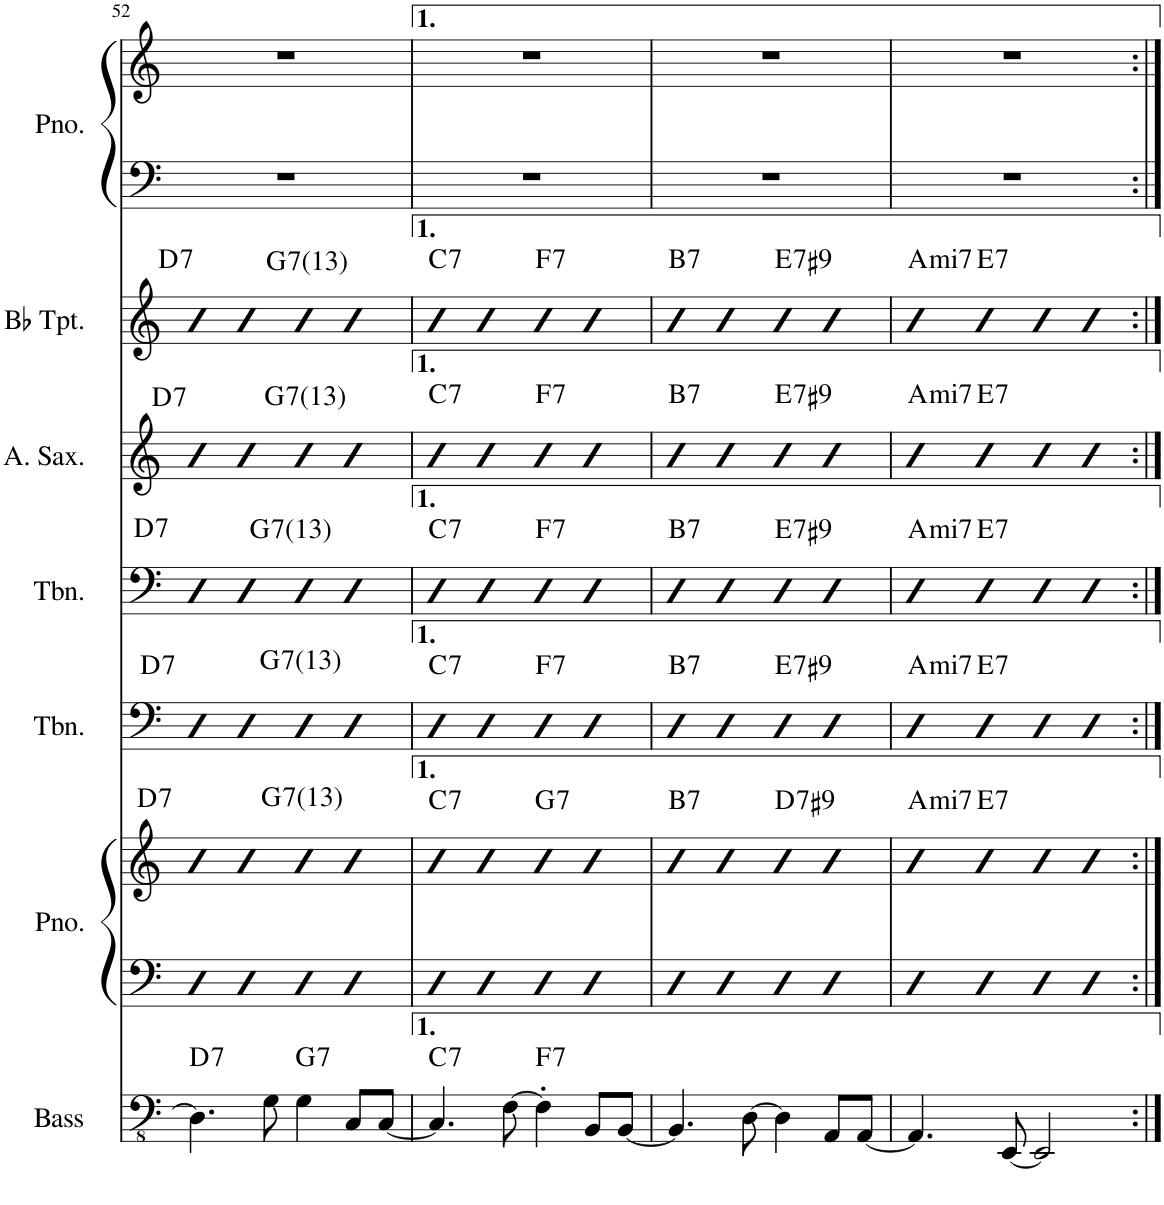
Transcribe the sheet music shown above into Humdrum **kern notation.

**kern	**harte	**kern	**kern	**harte	**kern	**harte	**kern	**harte	**kern	**harte	**kern	**harte	**kern	**kern
*part7	*part7	*part6	*part6	*part6	*part5	*part5	*part4	*part4	*part3	*part3	*part2	*part2	*part1	*part1
*staff9	*	*staff8	*staff7	*	*staff6	*	*staff5	*	*staff4	*	*staff3	*	*staff2	*staff1
*I"Acoustic Bass w/horns	*	*I"Piano	*	*	*I"Trombone 2	*	*I"Trombone	*	*I"Alto Saxophone	*	*I"Bb Trumpet	*	*I"Piano	*
*I'Bass	*	*I'Pno.	*	*	*I'Tbn.	*	*I'Tbn.	*	*I'A. Sax.	*	*I'Bb Tpt.	*	*I'Pno.	*
!!LO:PB:g=z
*clefFv4	*	*clefF4	*clefG2	*	*clefF4	*	*clefF4	*	*clefG2	*	*clefG2	*	*clefF4	*clefG2
*	*	*	*	*	*	*	*	*	*ITrd5c9	*	*ITrd1c2	*	*	*
*k[]	*	*k[]	*k[]	*	*k[]	*	*k[]	*	*k[]	*	*k[]	*	*k[]	*k[]
*M4/4	*	*M4/4	*M4/4	*	*M4/4	*	*M4/4	*	*M4/4	*	*M4/4	*	*M4/4	*M4/4
=52	=52	=52	=52	=52	=52	=52	=52	=52	=52	=52	=52	=52	=52	=52
!	!LO:H:kt=7	!	!	!LO:H:kt=7	!	!LO:H:kt=7	!	!LO:H:kt=7	!	!LO:H:kt=7	!	!LO:H:kt=7	!	!
4.DD\]	D:7	4D	4b	D:7	4D	D:7	4D	D:7	4b	D:7	4b	D:7	1r	1r
.	.	4D	4b	.	4D	.	4D	.	4b	.	4b	.	.	.
8GG\	.	.	.	.	.	.	.	.	.	.	.	.	.	.
!	!LO:H:kt=7	!	!	!LO:H:kt=7	!	!LO:H:kt=7	!	!LO:H:kt=7	!	!LO:H:kt=7	!	!LO:H:kt=7	!	!
4GG\	G:7	4D	4b	G:7(13)	4D	G:7(13)	4D	G:7(13)	4b	G:7(13)	4b	G:7(13)	.	.
8CC/L	.	4D	4b	.	4D	.	4D	.	4b	.	4b	.	.	.
[8CC/J	.	.	.	.	.	.	.	.	.	.	.	.	.	.
=53	=53	=53	=53	=53	=53	=53	=53	=53	=53	=53	=53	=53	=53	=53
!	!LO:H:kt=7	!	!	!LO:H:kt=7	!	!LO:H:kt=7	!	!LO:H:kt=7	!	!LO:H:kt=7	!	!LO:H:kt=7	!	!
4.CC/]	C:7	4D	4bn	C:7	4D	C:7	4D	C:7	4bn	C:7	4bn	C:7	1r	1r
.	.	4D	4b	.	4D	.	4D	.	4b	.	4b	.	.	.
[8FF\	.	.	.	.	.	.	.	.	.	.	.	.	.	.
!	!LO:H:kt=7	!	!	!LO:H:kt=7	!	!LO:H:kt=7	!	!LO:H:kt=7	!	!LO:H:kt=7	!	!LO:H:kt=7	!	!
4FF'\]	F:7	4D	4b	G:7	4D	F:7	4D	F:7	4b	F:7	4b	F:7	.	.
8BBBn/L	.	4D	4b	.	4D	.	4D	.	4b	.	4b	.	.	.
[8BBB/J	.	.	.	.	.	.	.	.	.	.	.	.	.	.
=54	=54	=54	=54	=54	=54	=54	=54	=54	=54	=54	=54	=54	=54	=54
!	!	!	!	!LO:H:kt=7	!	!LO:H:kt=7	!	!LO:H:kt=7	!	!LO:H:kt=7	!	!LO:H:kt=7	!	!
4.BBB/]	.	4D	4b	B:7	4Dn	B:7	4Dn	B:7	4b	B:7	4b	B:7	1r	1r
.	.	4D	4b	.	4D	.	4D	.	4b	.	4b	.	.	.
[8DD\	.	.	.	.	.	.	.	.	.	.	.	.	.	.
!	!	!	!	!LO:H:kt=7	!	!LO:H:kt=7	!	!LO:H:kt=7	!	!LO:H:kt=7	!	!LO:H:kt=7	!	!
4DD\]	.	4D	4b	D:7(#9)	4D	E:7(#9)	4D	E:7(#9)	4b	E:7(#9)	4b	E:7(#9)	.	.
8AAA/L	.	4D	4b	.	4D	.	4D	.	4b	.	4b	.	.	.
[8AAA/J	.	.	.	.	.	.	.	.	.	.	.	.	.	.
=55	=55	=55	=55	=55	=55	=55	=55	=55	=55	=55	=55	=55	=55	=55
!	!	!	!	!LO:H:kt=mi7	!	!LO:H:kt=mi7	!	!LO:H:kt=mi7	!	!LO:H:kt=mi7	!	!LO:H:kt=mi7	!	!
4.AAA/]	.	4D	4b	A:min7	4D	A:min7	4D	A:min7	4b	A:min7	4b	A:min7	1r	1r
!	!	!	!	!LO:H:kt=7	!	!LO:H:kt=7	!	!LO:H:kt=7	!	!LO:H:kt=7	!	!LO:H:kt=7	!	!
.	.	4D	4b	E:7	4D	E:7	4D	E:7	4b	E:7	4b	E:7	.	.
[8EEE/	.	.	.	.	.	.	.	.	.	.	.	.	.	.
2EEE/]	.	4D	4b	.	4D	.	4D	.	4b	.	4b	.	.	.
.	.	4D	4b	.	4D	.	4D	.	4b	.	4b	.	.	.
=:|!	=:|!	=:|!	=:|!	=:|!	=:|!	=:|!	=:|!	=:|!	=:|!	=:|!	=:|!	=:|!	=:|!	=:|!
*-	*-	*-	*-	*-	*-	*-	*-	*-	*-	*-	*-	*-	*-	*-
